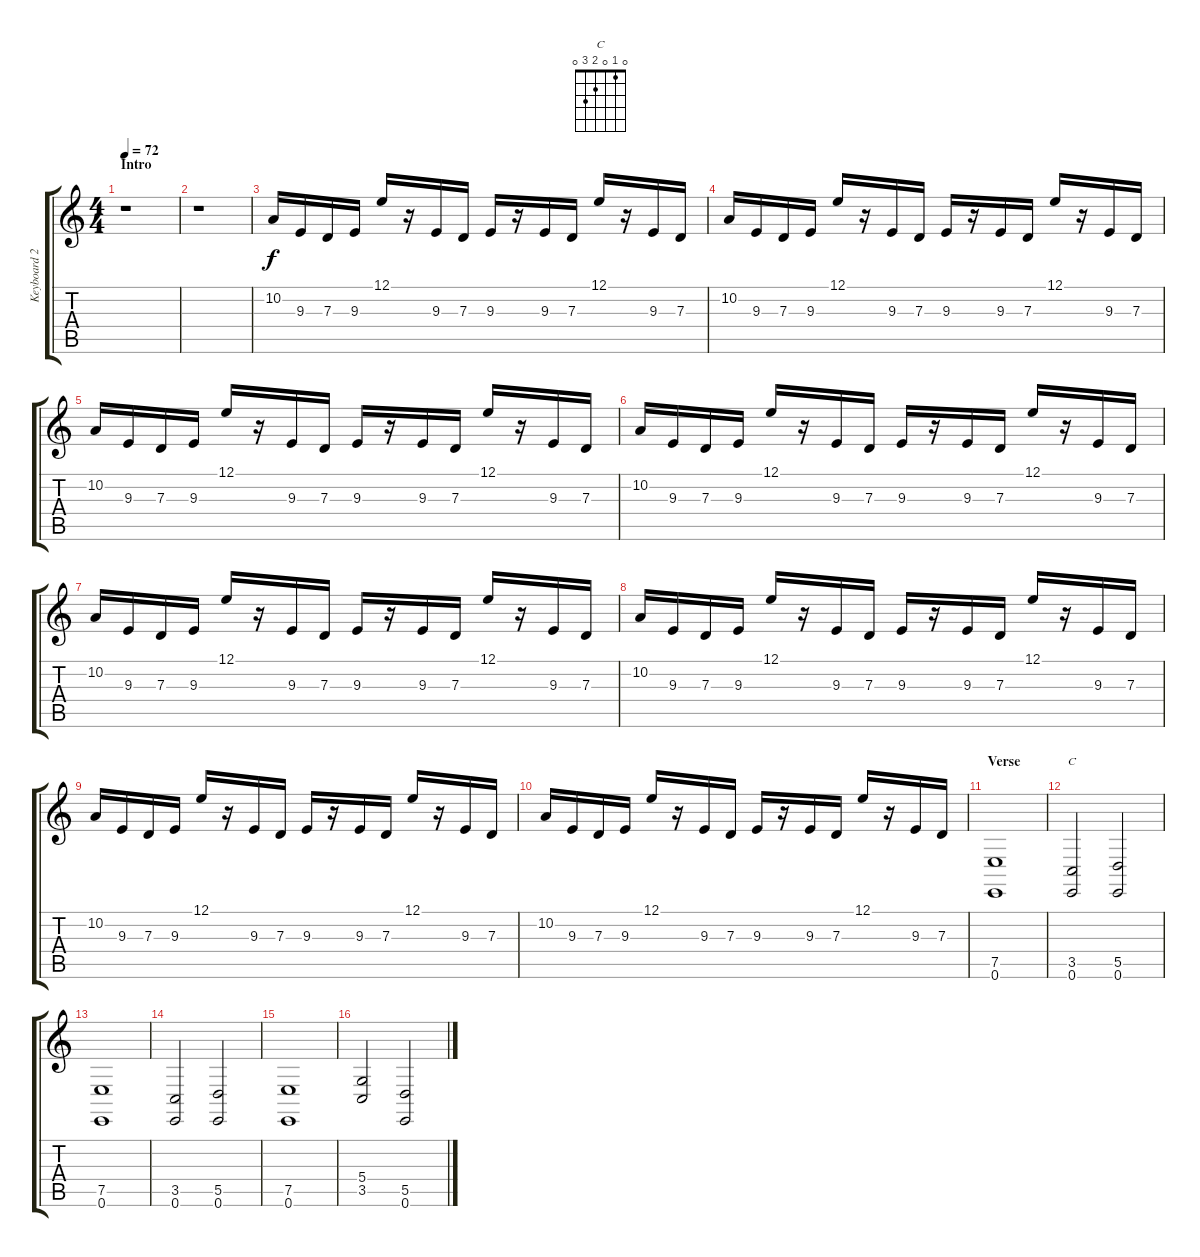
\track ("Keyboard 2" "Keyboard 2") {instrument choiraahs}
\staff {score tabs}
\tuning (E4 B3 G3 D3 A2 E2) {hide}
\chord ("C" 0 1 0 2 3 0)
\ts (4 4)
\section ("" "Intro")
\tempo 72
\clef g2
\ks c
r.1{dy f instrument choiraahs} |
r.1 |
10.2.16{instrument lead8bassandlead} 9.3.16 7.3.16 9.3.16 12.1.16 r.16 9.3.16 7.3.16 9.3.16 r.16 9.3.16 7.3.16 12.1.16 r.16 9.3.16 7.3.16 |
10.2.16 9.3.16 7.3.16 9.3.16 12.1.16 r.16 9.3.16 7.3.16 9.3.16 r.16 9.3.16 7.3.16 12.1.16 r.16 9.3.16 7.3.16 |
10.2.16 9.3.16 7.3.16 9.3.16 12.1.16 r.16 9.3.16 7.3.16 9.3.16 r.16 9.3.16 7.3.16 12.1.16 r.16 9.3.16 7.3.16 |
10.2.16 9.3.16 7.3.16 9.3.16 12.1.16 r.16 9.3.16 7.3.16 9.3.16 r.16 9.3.16 7.3.16 12.1.16 r.16 9.3.16 7.3.16 |
10.2.16 9.3.16 7.3.16 9.3.16 12.1.16 r.16 9.3.16 7.3.16 9.3.16 r.16 9.3.16 7.3.16 12.1.16 r.16 9.3.16 7.3.16 |
10.2.16 9.3.16 7.3.16 9.3.16 12.1.16 r.16 9.3.16 7.3.16 9.3.16 r.16 9.3.16 7.3.16 12.1.16 r.16 9.3.16 7.3.16 |
10.2.16 9.3.16 7.3.16 9.3.16 12.1.16 r.16 9.3.16 7.3.16 9.3.16 r.16 9.3.16 7.3.16 12.1.16 r.16 9.3.16 7.3.16 |
10.2.16 9.3.16 7.3.16 9.3.16 12.1.16 r.16 9.3.16 7.3.16 9.3.16 r.16 9.3.16 7.3.16 12.1.16 r.16 9.3.16 7.3.16 |
\section ("" "Verse")
(7.5 0.6).1{instrument choiraahs} |
(3.5 0.6).2{ch "C"} (5.5 0.6).2 |
(7.5 0.6).1 |
(3.5 0.6).2 (5.5 0.6).2 |
(7.5 0.6).1 |
(5.4 3.5).2 (5.5 0.6).2
